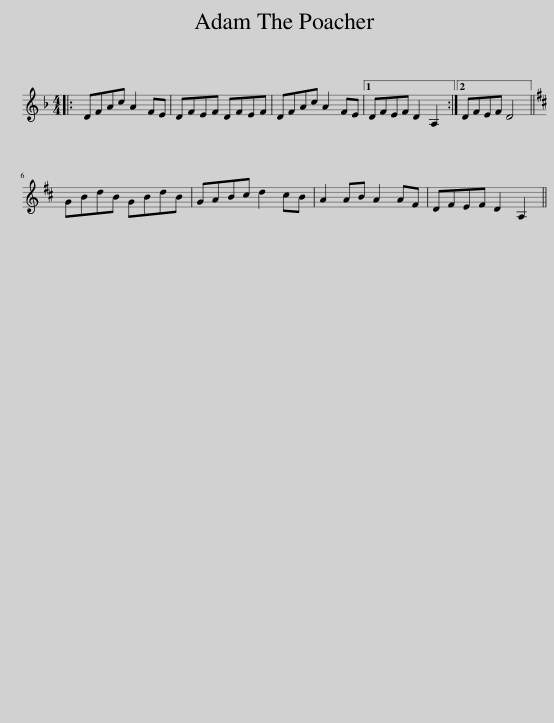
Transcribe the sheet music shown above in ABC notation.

X:1
L:1/8
M:4/4
I:linebreak $
K:Dmin
V:1 treble
V:1
|: DFAc A2 FE | DFEF DFEF | DFAc A2 FE |1 DFEF D2 A,2 :|2 DFEF D4 ||$ %5
[K:D] GBdB GBdB | GABc d2 cB | A2 AB A2 AF | DFEF D2 A,2 || %9
